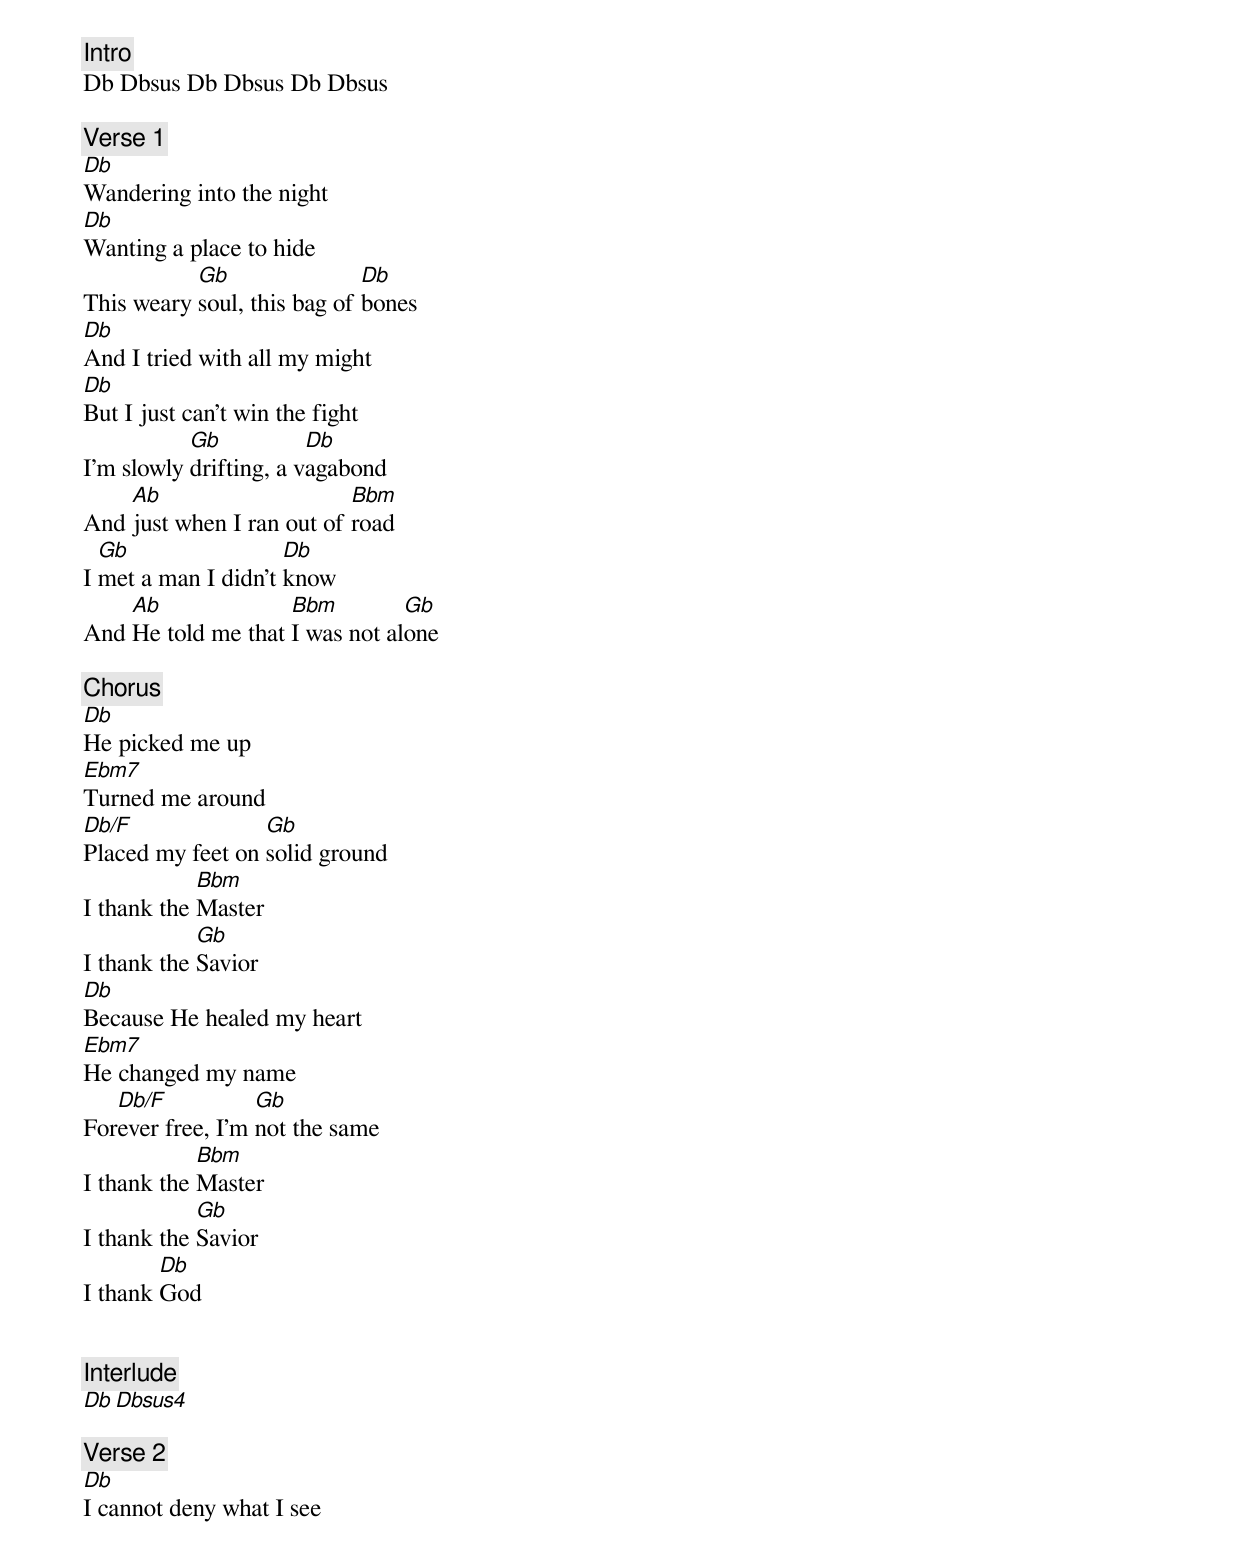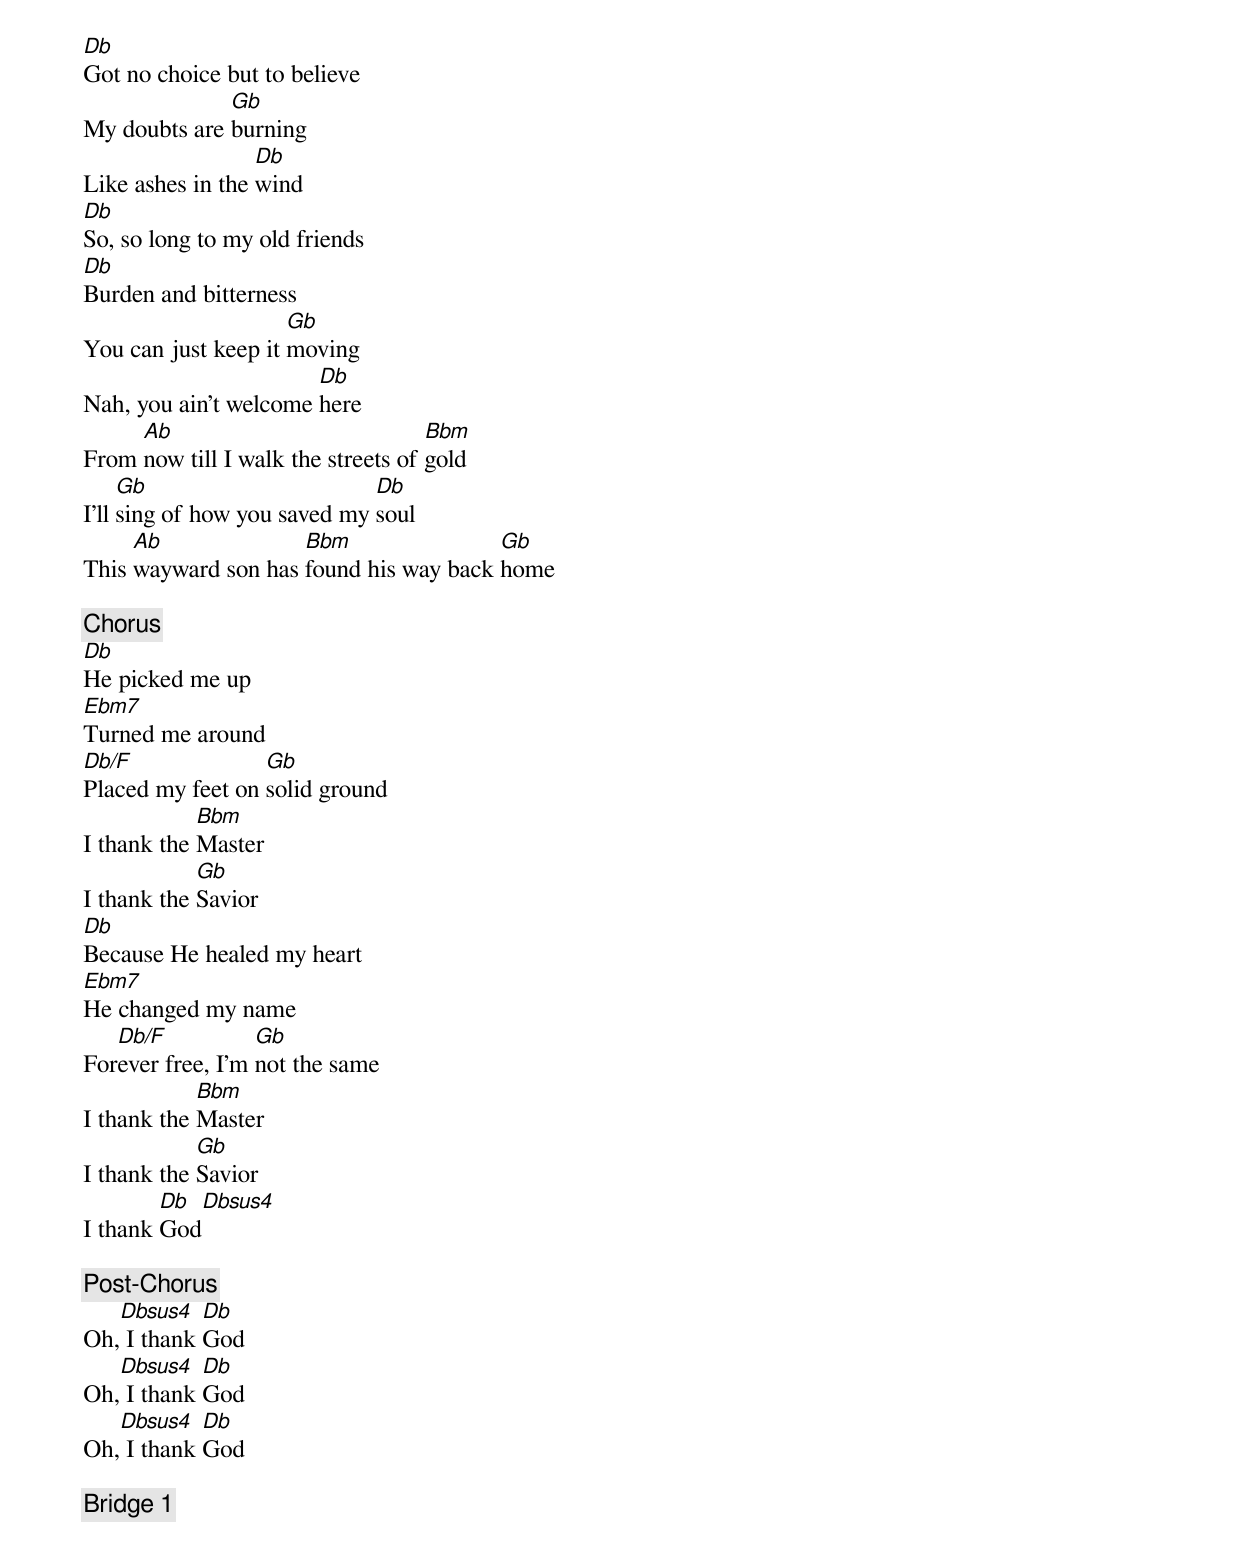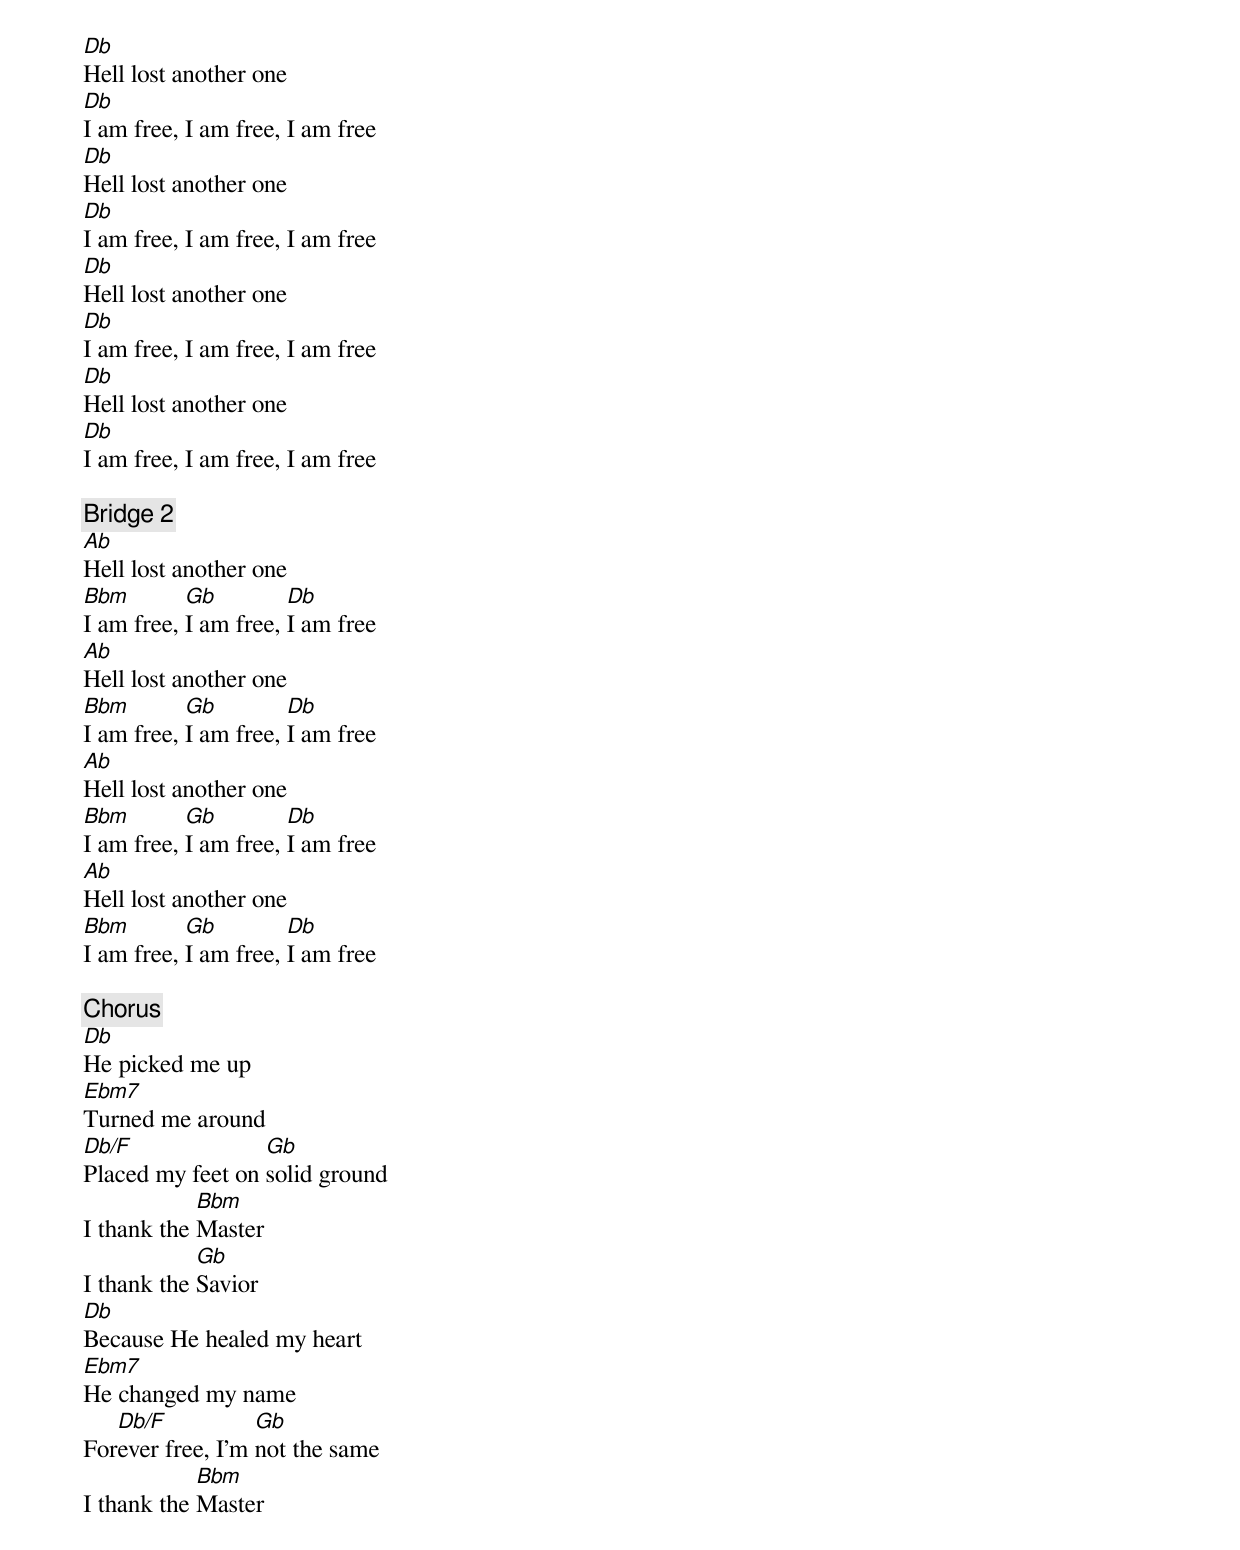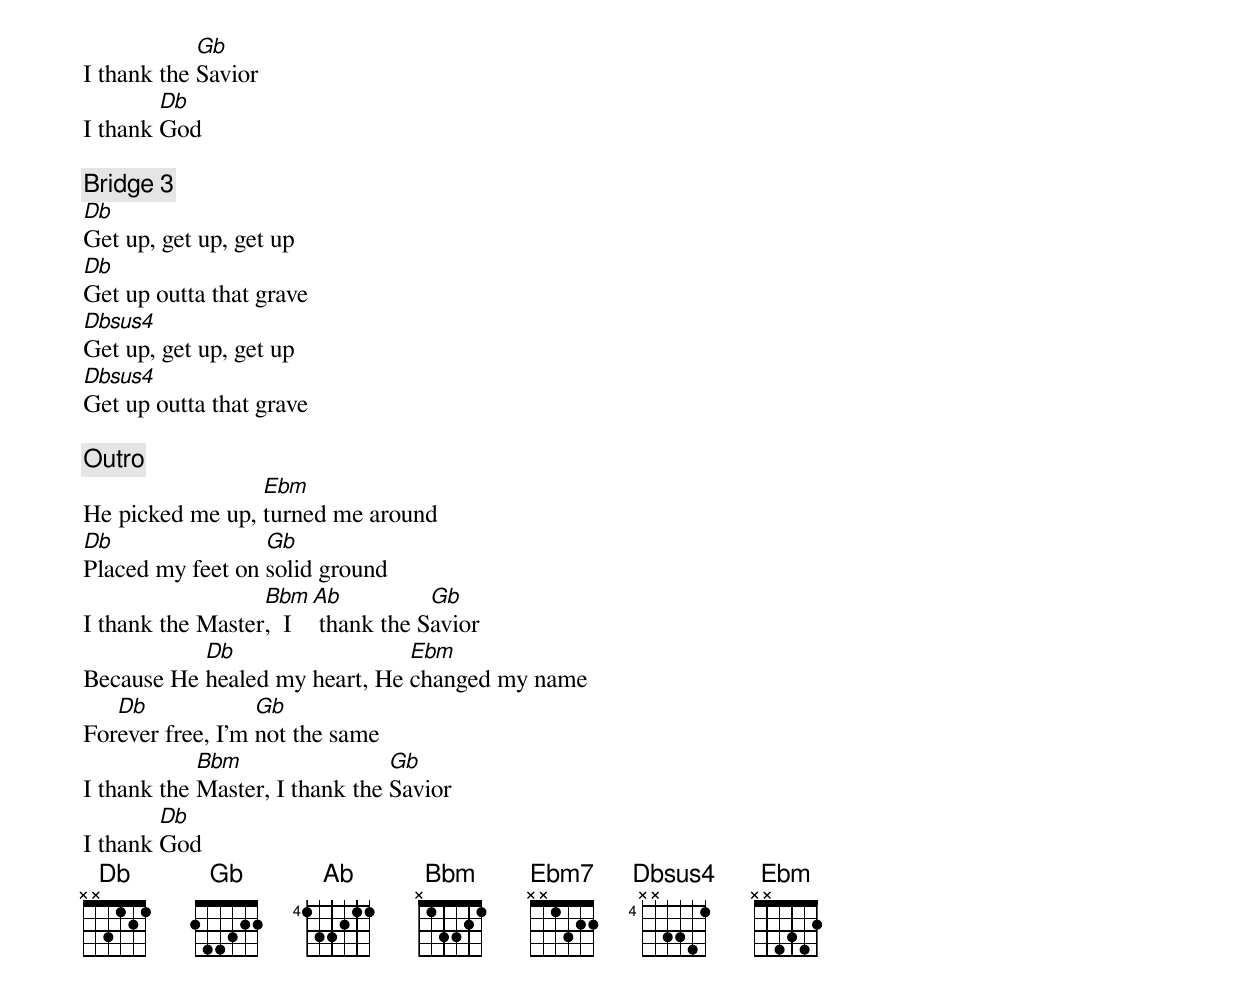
[Intro]
Db Dbsus Db Dbsus Db Dbsus

[Verse 1]
Db
Wandering into the night
Db
Wanting a place to hide
           Gb                Db
This weary soul, this bag of bones
Db
And I tried with all my might
Db
But I just can't win the fight
           Gb           Db
I'm slowly drifting, a vagabond
    Ab                     Bbm
And just when I ran out of road
  Gb                 Db
I met a man I didn't know
    Ab              Bbm         Gb
And He told me that I was not alone

[Chorus]
Db
He picked me up
Ebm7
Turned me around
Db/F              Gb
Placed my feet on solid ground
            Bbm
I thank the Master
            Gb
I thank the Savior
Db
Because He healed my heart
Ebm7
He changed my name
   Db/F           Gb
Forever free, I'm not the same
            Bbm
I thank the Master
            Gb
I thank the Savior
        Db
I thank God


[Interlude]
Db Dbsus4

[Verse 2]
Db
I cannot dеny what I see
Db
Got no choice but to believе
              Gb
My doubts are burning
                  Db
Like ashes in the wind
Db
So, so long to my old friends
Db
Burden and bitterness
                     Gb
You can just keep it moving
                       Db
Nah, you ain't welcome here
     Ab                             Bbm
From now till I walk the streets of gold
     Gb                       Db
I'll sing of how you saved my soul
     Ab              Bbm                Gb
This wayward son has found his way back home

[Chorus]
Db
He picked me up
Ebm7
Turned me around
Db/F              Gb
Placed my feet on solid ground
            Bbm
I thank the Master
            Gb
I thank the Savior
Db
Because He healed my heart
Ebm7
He changed my name
   Db/F           Gb
Forever free, I'm not the same
            Bbm
I thank the Master
            Gb
I thank the Savior
        Db   Dbsus4
I thank God

[Post-Chorus]
   Dbsus4   Db
Oh, I thank God
   Dbsus4   Db
Oh, I thank God
   Dbsus4   Db
Oh, I thank God

[Bridge 1]
Db
Hell lost another one
Db
I am free, I am free, I am free
Db
Hell lost another one
Db
I am free, I am free, I am free
Db
Hell lost another one
Db
I am free, I am free, I am free
Db
Hell lost another one
Db
I am free, I am free, I am free

[Bridge 2]
Ab
Hell lost another one
Bbm        Gb         Db
I am free, I am free, I am free
Ab
Hell lost another one
Bbm        Gb         Db
I am free, I am free, I am free
Ab
Hell lost another one
Bbm        Gb         Db
I am free, I am free, I am free
Ab
Hell lost another one
Bbm        Gb         Db
I am free, I am free, I am free

[Chorus]
Db
He picked me up
Ebm7
Turned me around
Db/F              Gb
Placed my feet on solid ground
            Bbm
I thank the Master
            Gb
I thank the Savior
Db
Because He healed my heart
Ebm7
He changed my name
   Db/F           Gb
Forever free, I'm not the same
            Bbm
I thank the Master
            Gb
I thank the Savior
        Db
I thank God

[Bridge 3]
Db
Get up, get up, get up
Db
Get up outta that grave
Dbsus4
Get up, get up, get up
Dbsus4
Get up outta that grave

[Outro]
                 Ebm
He picked me up, turned me around
Db                Gb
Placed my feet on solid ground
                  Bbm Ab          Gb
I thank the Master,  I thank the Savior
           Db                  Ebm
Because He healed my heart, He changed my name
   Db             Gb
Forever free, I'm not the same
            Bbm                 Gb
I thank the Master, I thank the Savior
        Db
I thank God
